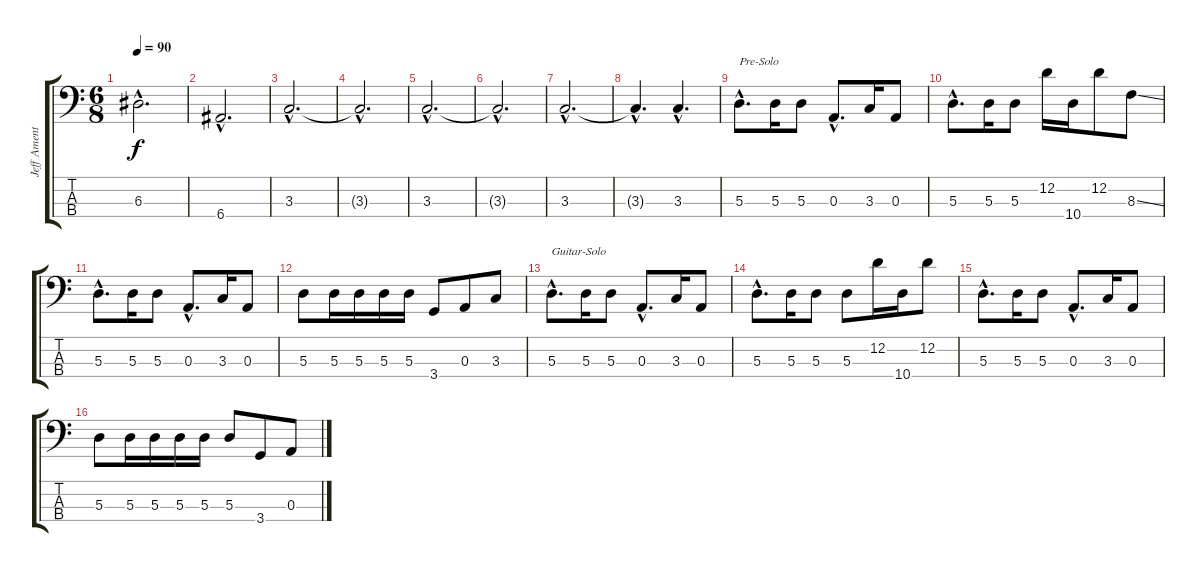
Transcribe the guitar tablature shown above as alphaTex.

\track ("Jeff Ament" "Jeff Ament") {instrument electricbassfinger}
\staff {score tabs}
\tuning (G2 D2 A1 E1) {hide}
\ts (6 8)
\tempo 90
\clef f4
\ks c
6.3{hac}.2{d dy f} |
6.4{hac}.2{d} |
3.3{hac}.2{d} |
3.3{hac t}.2{d} |
3.3{hac}.2{d} |
3.3{hac t}.2{d} |
3.3{hac}.2{d} |
3.3{hac t}.4{d} 3.3{hac}.4{d} |
5.3{hac}.8{d txt "Pre-Solo"} 5.3.16 5.3.8 0.3{hac}.8{d} 3.3.16 0.3.8 |
5.3{hac}.8{d} 5.3.16 5.3.8 12.2.16 10.4.16 12.2.8 8.3{ss}.8 |
5.3{hac}.8{d} 5.3.16 5.3.8 0.3{hac}.8{d} 3.3.16 0.3.8 |
5.3.8 5.3.16 5.3.16 5.3.16 5.3.16 3.4.8 0.3.8 3.3.8 |
5.3{hac}.8{d txt "Guitar-Solo"} 5.3.16 5.3.8 0.3{hac}.8{d} 3.3.16 0.3.8 |
5.3{hac}.8{d} 5.3.16 5.3.8 5.3.8 12.2.16 10.4.16 12.2.8 |
5.3{hac}.8{d} 5.3.16 5.3.8 0.3{hac}.8{d} 3.3.16 0.3.8 |
5.3.8 5.3.16 5.3.16 5.3.16 5.3.16 5.3.8 3.4.8 0.3.8
